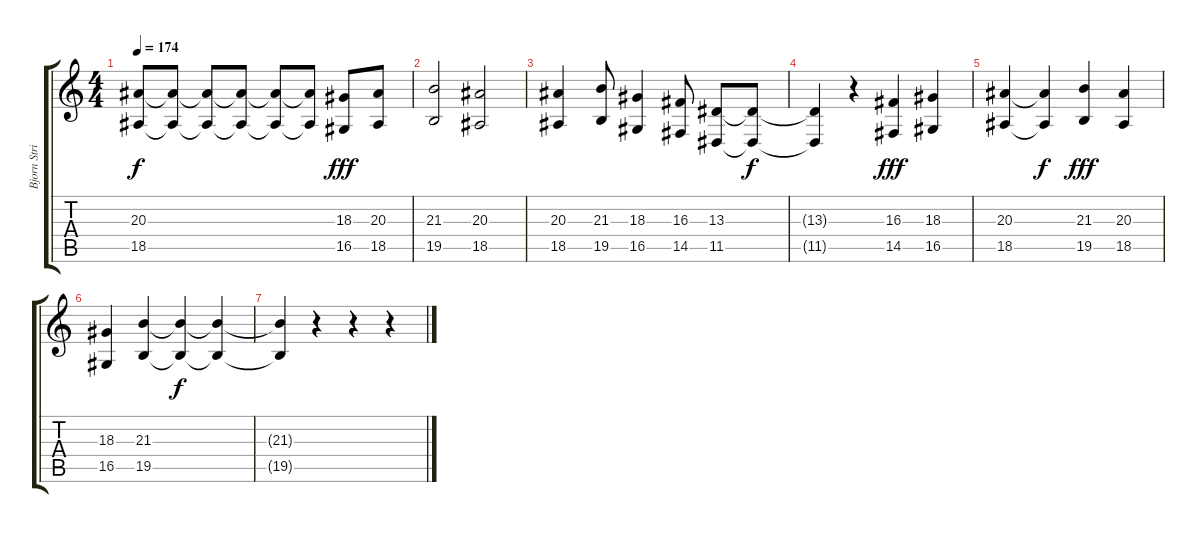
\track ("Bjorn Strid " "Bjorn Stri") {instrument lead2sawtooth}
\staff {score tabs}
\tuning (B3 Gb3 D3 A2 E2 B1) {hide}
\ts (4 4)
\tempo 174
\clef g2
\ks c
(20.3{t} 18.5{t}).8{dy f} (20.3{t} 18.5{t}).8 (20.3{t} 18.5{t}).8 (20.3{t} 18.5{t}).8 (20.3{t} 18.5{t}).8 (20.3{t} 18.5{t}).8 (18.3 16.5).8{dy fff} (20.3 18.5).8 |
(21.3 19.5).2 (20.3 18.5).2 |
(20.3 18.5).4 (21.3 19.5).8 (18.3 16.5).4 (16.3 14.5).8 (13.3 11.5).8 (13.3{t} 11.5{t}).8{dy f} |
(13.3{t} 11.5{t}).4 r.4 (16.3 14.5).4{dy fff} (18.3 16.5).4 |
(20.3 18.5).4 (20.3{t} 18.5{t}).4{dy f} (21.3 19.5).4{dy fff} (20.3 18.5).4 |
(18.3 16.5).4 (21.3 19.5).4 (21.3{t} 19.5{t}).4{dy f} (21.3{t} 19.5{t}).4 |
(21.3{t} 19.5{t}).4 r.4 r.4 r.4
